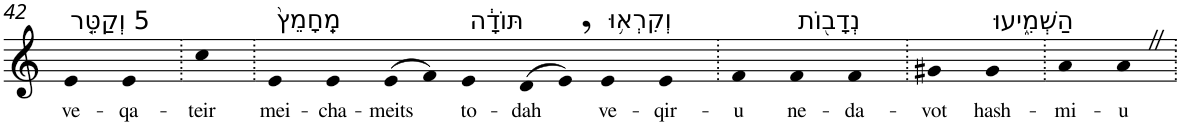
**kern	**text
*part1	*part1
*staff1	*staff1
*I"Piano	*
*I'Pno	*
!!LO:PB:g=z
*clefG2	*
*k[]	*
=42	=42
!LO:TX:a:t=5 וְקַטֵּ֤ר	!
!	!LO:LY:b
4e	ve-
!	!LO:LY:b
4e	-qa-
=43.	=43.
!	!LO:LY:b
4cc	-teir
=44.	=44.
!LO:TX:a:t=מֵֽחָמֵץ֙	!
!	!LO:LY:b
4e	mei-
!	!LO:LY:b
4e	-cha-
!	!LO:LY:b
(>8e	-meits
8f)	.
!LO:TX:a:t=תּוֹדָ֔ה	!
!	!LO:LY:b
4e	to-
!	!LO:LY:b
(>8d	-dah
8e,)	.
!LO:TX:a:t=וְקִרְא֥וּ	!
!	!LO:LY:b
4e	ve-
!	!LO:LY:b
4e	-qir-
=45.	=45.
!	!LO:LY:b
4f	-u
!LO:TX:a:t=נְדָב֖וֹת	!
!	!LO:LY:b
4f	ne-
!	!LO:LY:b
4f	-da-
=46.	=46.
!	!LO:LY:b
4g#X	-vot
!LO:TX:a:t=הַשְׁמִ֑יעוּ	!
!	!LO:LY:b
4g#	hash-
=47.	=47.
!	!LO:LY:b
4a	-mi-
!	!LO:LY:b
4aZ	-u
=.	=.
*-	*-
